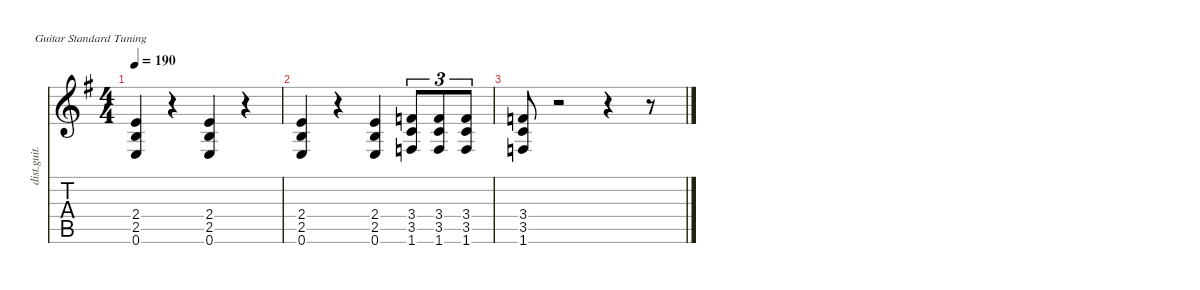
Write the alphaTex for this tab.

\defaultSystemsLayout 4
\hideDynamics
\bracketExtendMode nobrackets
\otherSystemsTrackNameOrientation horizontal
\track ("Guitar 1" "dist.guit.") {instrument distortionguitar}
\staff {score tabs}
\tuning (E4 B3 G3 D3 A2 E2)
\ts (4 4)
\tempo 190
\clef g2
\ks eminor
(2.4{acc forcenatural} 2.5{acc forcenatural} 0.6{acc forcenatural}).4{dy f beam Up} r.4{beam Up} (2.4{acc forcenatural} 2.5{acc forcenatural} 0.6{acc forcenatural}).4{beam Up} r.4{beam Up} |
(2.4{acc forcenatural} 2.5{acc forcenatural} 0.6{acc forcenatural}).4{beam Up} r.4{beam Up} (2.4{acc forcenatural} 2.5{acc forcenatural} 0.6{acc forcenatural}).4{beam Up} (3.4{acc forcenatural} 3.5{acc forcenatural} 1.6{acc forcenatural}).8{tu (3 2) beam Up} (3.4{acc forcenatural} 3.5{acc forcenatural} 1.6{acc forcenatural}).8{tu (3 2) beam Up} (3.4{acc forcenatural} 3.5{acc forcenatural} 1.6{acc forcenatural}).8{tu (3 2) beam Up} |
(3.4{acc forcenatural} 3.5{acc forcenatural} 1.6{acc forcenatural}).8{beam Up} r.2{beam Up} r.4{beam Up} r.8{beam Up}
